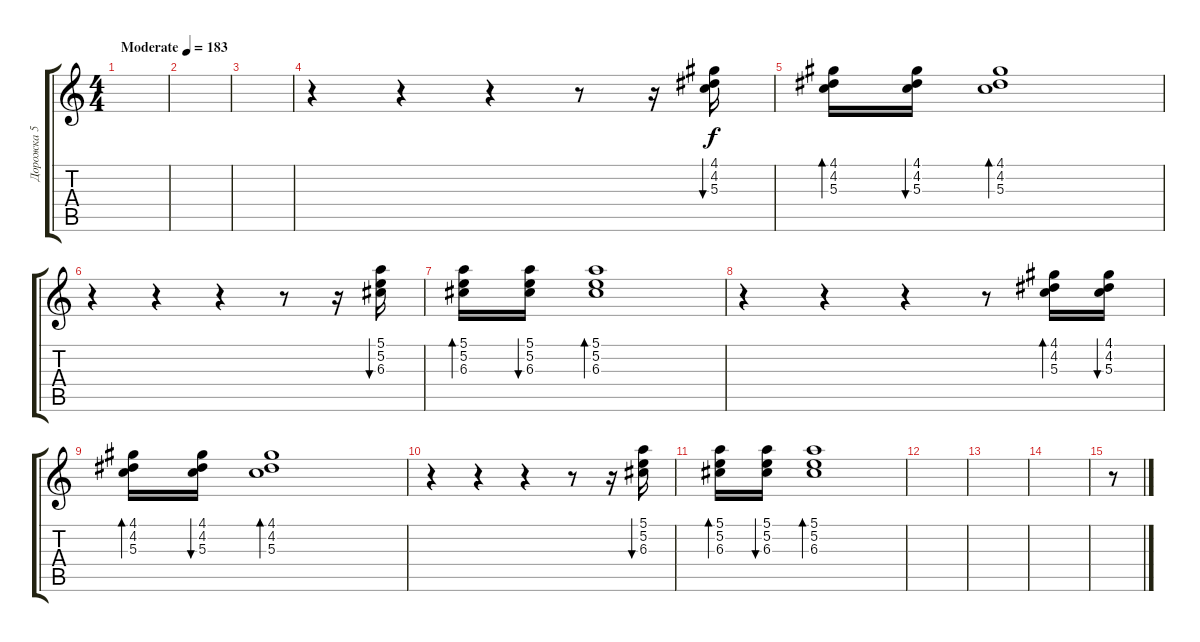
\track ("Дорожка 5" "Дорожка 5") {instrument acousticguitarsteel}
\staff {score tabs}
\tuning (E4 B3 G3 D3 A2 E2) {hide}
\ts (4 4)
\tempo (183 "Moderate")
\clef g2
\ks c
|
|
|
r.4 r.4 r.4 r.8 r.16 (4.1 4.2 5.3).16{bu 60} |
(4.1 4.2 5.3).16{bd 60} (4.1 4.2 5.3).16{bu 60} (4.1 4.2 5.3).1{bd 60} |
r.4 r.4 r.4 r.8 r.16 (5.1 5.2 6.3).16{bu 60} |
(5.1 5.2 6.3).16{bd 60} (5.1 5.2 6.3).16{bu 60} (5.1 5.2 6.3).1{bd 60} |
r.4 r.4 r.4 r.8 (4.1 4.2 5.3).16{bd 60} (4.1 4.2 5.3).16{bu 60} |
(4.1 4.2 5.3).16{bd 60} (4.1 4.2 5.3).16{bu 60} (4.1 4.2 5.3).1{bd 60} |
r.4 r.4 r.4 r.8 r.16 (5.1 5.2 6.3).16{bu 60} |
(5.1 5.2 6.3).16{bd 60} (5.1 5.2 6.3).16{bu 60} (5.1 5.2 6.3).1{bd 60} |
|
|
|
r.8
